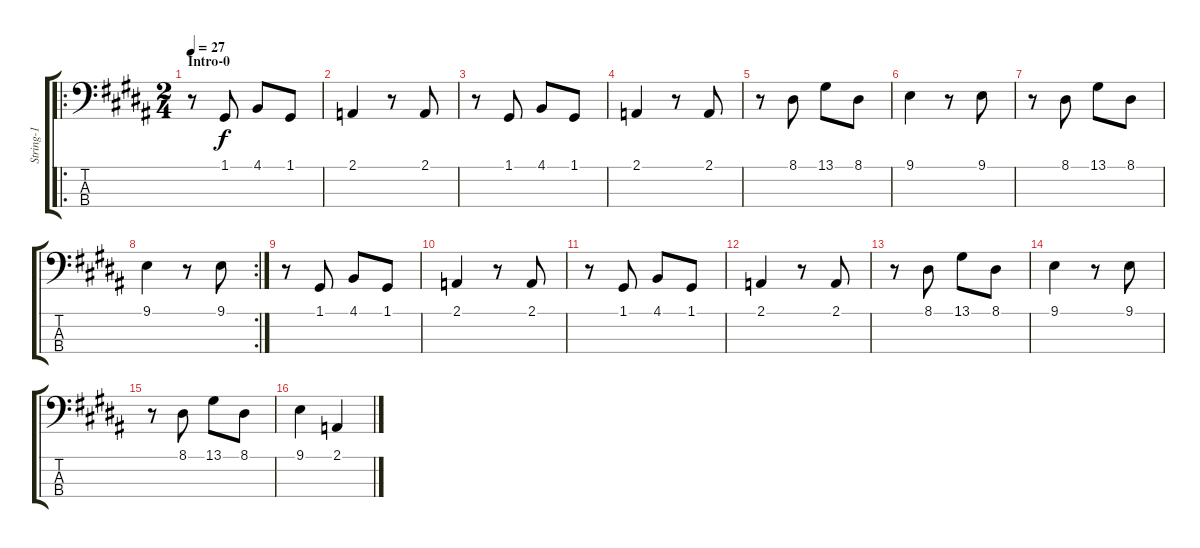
\track ("String-1" "String-1") {instrument stringensemble2}
\staff {score tabs}
\tuning (G2 D2 A1 E1) {hide}
\ro
\ts (2 4)
\section ("" "Intro-0")
\tempo 27
\clef f4
\ks g#minor
r.8{dy f instrument stringensemble2} 1.1.8 4.1.8 1.1.8 |
2.1.4 r.8 2.1.8 |
r.8 1.1.8 4.1.8 1.1.8 |
2.1.4 r.8 2.1.8 |
r.8 8.1.8 13.1.8 8.1.8 |
9.1.4 r.8 9.1.8 |
r.8 8.1.8 13.1.8 8.1.8 |
\rc 2
9.1.4 r.8 9.1.8 |
\section ("" "")
r.8 1.1.8 4.1.8 1.1.8 |
2.1.4 r.8 2.1.8 |
r.8 1.1.8 4.1.8 1.1.8 |
2.1.4 r.8 2.1.8 |
r.8 8.1.8 13.1.8 8.1.8 |
9.1.4 r.8 9.1.8 |
r.8 8.1.8 13.1.8 8.1.8 |
9.1.4 2.1.4
